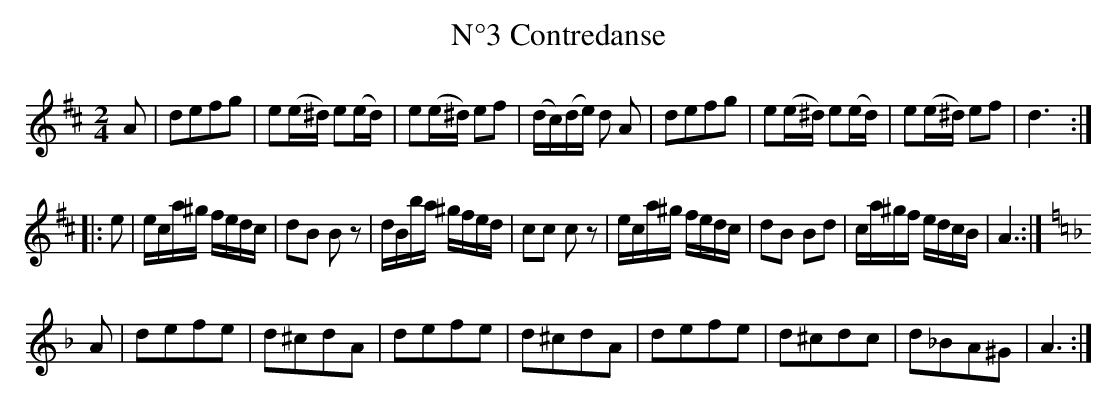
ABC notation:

X:1
T:N°3 Contredanse
M:2/4
K:Dmaj
L:1/16
A2|d2e2f2g2|e2(e^d) e2(ed)|e2(e^d) e2f2|(dc)(de) d2 A2|d2e2f2g2|e2(e^d) e2(ed)|e2(e^d) e2f2|d6:|
|:e2|eca^g fedc|d2B2 B2z2|dBba ^gfed|c2c2 c2z2|eca^g fedc|d2B2 B2d2|ca^gf edcB|A6:|
K:Dmin
A2|d2e2f2e2|d2^c2d2A2|d2e2f2e2|d2^c2d2A2|d2e2f2e2|d2^c2d2c2|d2_B2A2^G2|A6:|]
